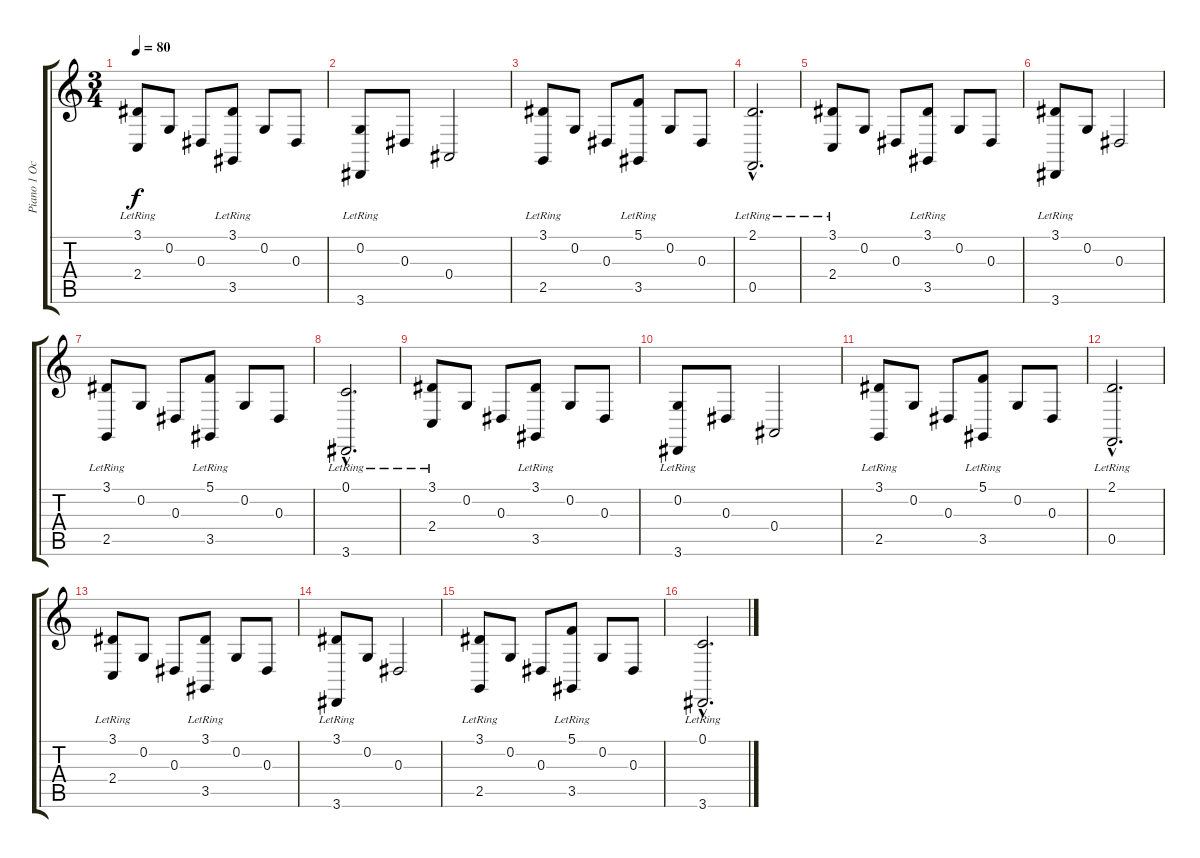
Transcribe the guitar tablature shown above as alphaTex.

\track ("Piano 1 Octave Above" "Piano 1 Oc") {instrument acousticgrandpiano}
\staff {score tabs}
\tuning (C4 G3 Eb3 Bb2 F2 C2) {hide}
\ts (3 4)
\tempo 80
\clef g2
\ks c
(3.1{lr} 2.4{lr}).8{dy f} 0.2.8 0.3.8 (3.1{lr} 3.5{lr}).8 0.2.8 0.3.8 |
(0.2{lr} 3.6{lr}).8 0.3.8 0.4.2 |
(3.1{lr} 2.5{lr}).8 0.2.8 0.3.8 (5.1{lr} 3.5{lr}).8 0.2.8 0.3.8 |
(2.1{hac lr} 0.5{hac lr}).2{d} |
(3.1{lr} 2.4{lr}).8 0.2.8 0.3.8 (3.1{lr} 3.5{lr}).8 0.2.8 0.3.8 |
(3.1{lr} 3.6{lr}).8 0.2.8 0.3.2 |
(3.1{lr} 2.5{lr}).8 0.2.8 0.3.8 (5.1{lr} 3.5{lr}).8 0.2.8 0.3.8 |
(0.1{hac lr} 3.6{hac lr}).2{d} |
(3.1{lr} 2.4{lr}).8 0.2.8 0.3.8 (3.1{lr} 3.5{lr}).8 0.2.8 0.3.8 |
(0.2{lr} 3.6{lr}).8 0.3.8 0.4.2 |
(3.1{lr} 2.5{lr}).8 0.2.8 0.3.8 (5.1{lr} 3.5{lr}).8 0.2.8 0.3.8 |
(2.1{hac lr} 0.5{hac lr}).2{d} |
(3.1{lr} 2.4{lr}).8 0.2.8 0.3.8 (3.1{lr} 3.5{lr}).8 0.2.8 0.3.8 |
(3.1{lr} 3.6{lr}).8 0.2.8 0.3.2 |
(3.1{lr} 2.5{lr}).8 0.2.8 0.3.8 (5.1{lr} 3.5{lr}).8 0.2.8 0.3.8 |
(0.1{hac lr} 3.6{hac lr}).2{d}
